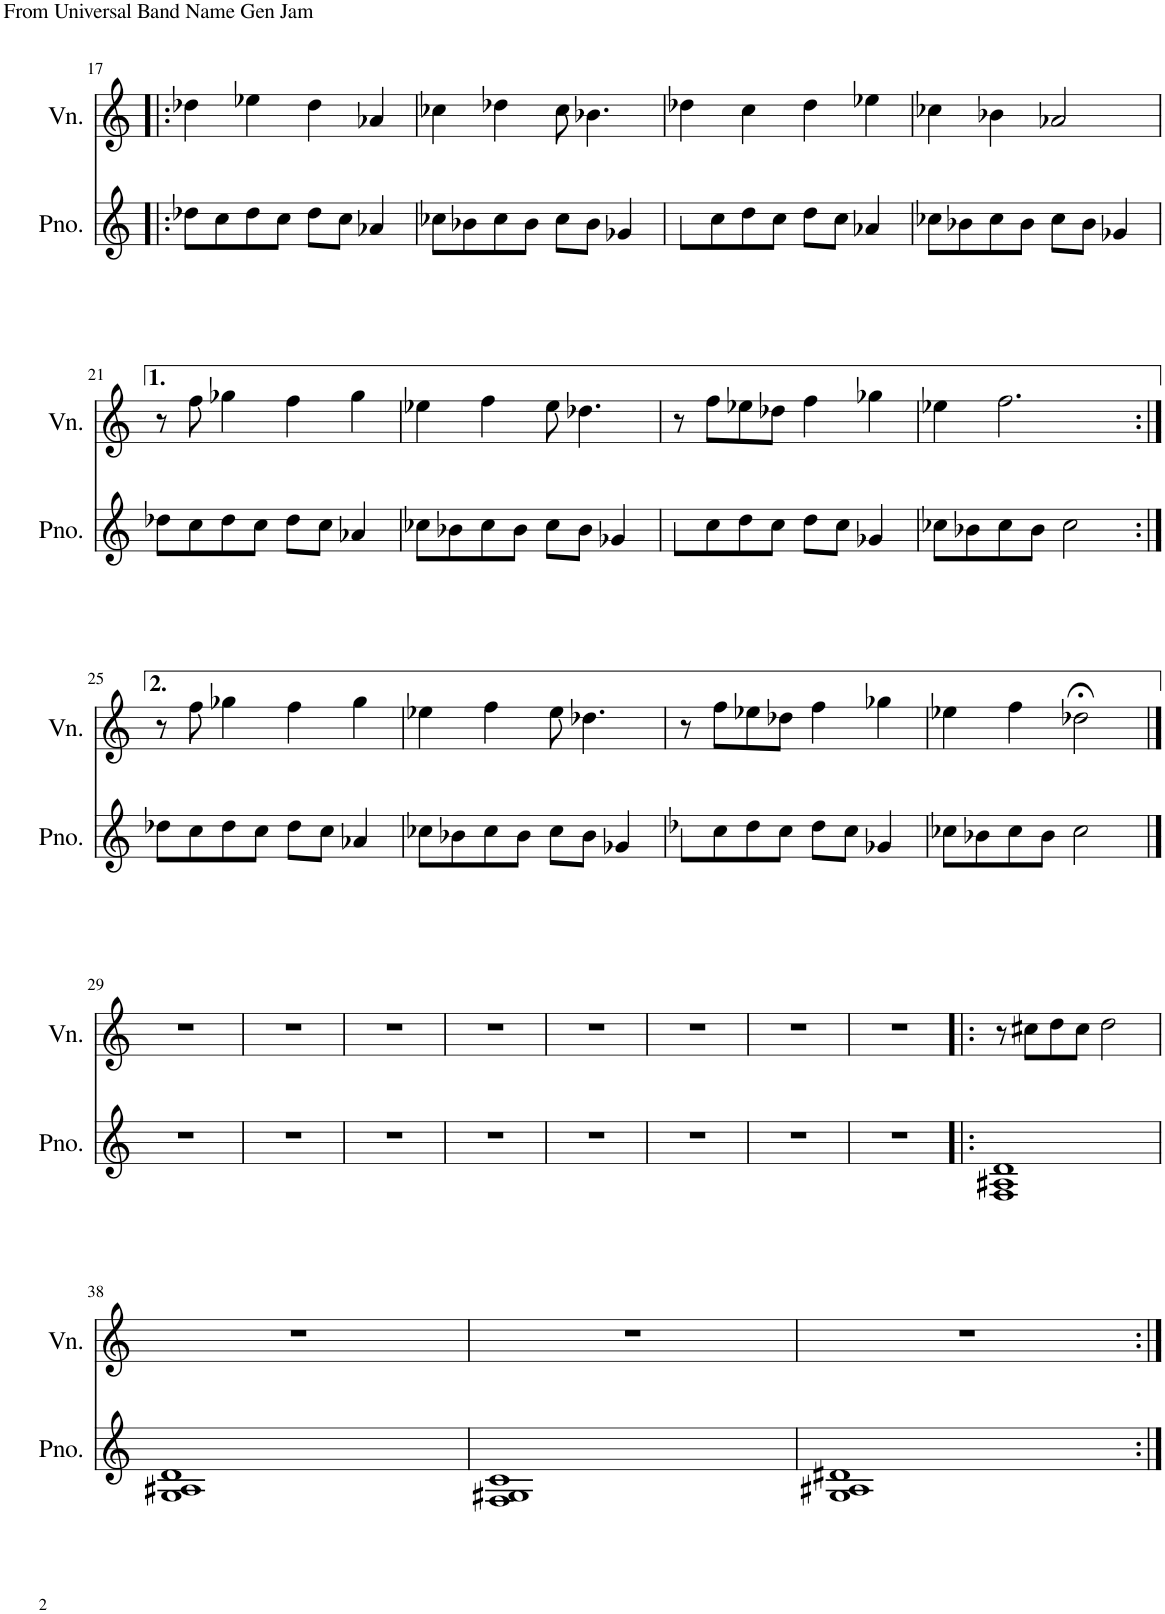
**kern	**kern
*part2	*part1
*staff2	*staff1
*I"Piano	*I"Violin
*I'Pno.	*I'Vn.
!!LO:PB:g=z
*clefG2	*clefG2
*	*Trd7c12
*k[]	*k[]
*M4/4	*M4/4
=17!|:	=17!|:
!	!LO:TX:a:t=From Universal Band Name Gen Jam
8dd-X\L	4dd-X\
8cc\	.
8dd-\	4ee-X\
8cc\J	.
8dd-\L	4dd-\
8cc\J	.
4a-X/	4a-X/
=18	=18
8cc-X\L	4cc-X\
8b-X\	.
8cc-\	4dd-X\
8b-\J	.
8cc-\L	8cc-\
8b-\J	4.b-X\
4g-X/	.
=19	=19
8dd-X\L	4dd-X\
8cc\	.
8dd-\	4cc\
8cc\J	.
8dd-\L	4dd-\
8cc\J	.
4a-X/	4ee-X\
=20	=20
8cc-X\L	4cc-X\
8b-X\	.
8cc-\	4b-X\
8b-\J	.
8cc-\L	2a-X/
8b-\J	.
4g-X/	.
!!LO:LB:g=z
=21	=21
8dd-X\L	8r
8cc\	8ff\
8dd-\	4gg-X\
8cc\J	.
8dd-\L	4ff\
8cc\J	.
4a-X/	4gg-\
=22	=22
8cc-X\L	4ee-X\
8b-X\	.
8cc-\	4ff\
8b-\J	.
8cc-\L	8ee-\
8b-\J	4.dd-X\
4g-X/	.
=23	=23
8dd-X\L	8r
8cc\	8ff\L
8dd-\	8ee-X\
8cc\J	8dd-X\J
8dd-\L	4ff\
8cc\J	.
4g-X/	4gg-X\
=24	=24
8cc-X\L	4ee-X\
8b-X\	.
8cc-\	2.ff\
8b-\J	.
2cc-\	.
!!LO:LB:g=z
=25:|!	=25:|!
8dd-X\L	8r
8cc\	8ff\
8dd-\	4gg-X\
8cc\J	.
8dd-\L	4ff\
8cc\J	.
4a-X/	4gg-\
=26	=26
8cc-X\L	4ee-X\
8b-X\	.
8cc-\	4ff\
8b-\J	.
8cc-\L	8ee-\
8b-\J	4.dd-X\
4g-X/	.
=27	=27
8dd-X\L	8r
8cc\	8ff\L
8dd-\	8ee-X\
8cc\J	8dd-X\J
8dd-\L	4ff\
8cc\J	.
4g-X/	4gg-X\
=28	=28
8cc-X\L	4ee-X\
8b-X\	.
8cc-\	4ff\
8b-\J	.
2cc-\	2dd-X;<\
!!LO:LB:g=z
==29	==29
1r	1r
=30	=30
1r	1r
=31	=31
1r	1r
=32	=32
1r	1r
=33	=33
1r	1r
=34	=34
1r	1r
=35	=35
1r	1r
=36	=36
1r	1r
=37!|:	=37!|:
1F 1A#X 1d	8r
.	8cc#X\L
.	8dd\
.	8cc#\J
.	2dd\
!!LO:LB:g=z
=38	=38
1G 1A#X 1d	1r
=39	=39
1F 1G#X 1c	1r
=40	=40
1G 1A#X 1d#X	1r
=:|!	=:|!
*-	*-
